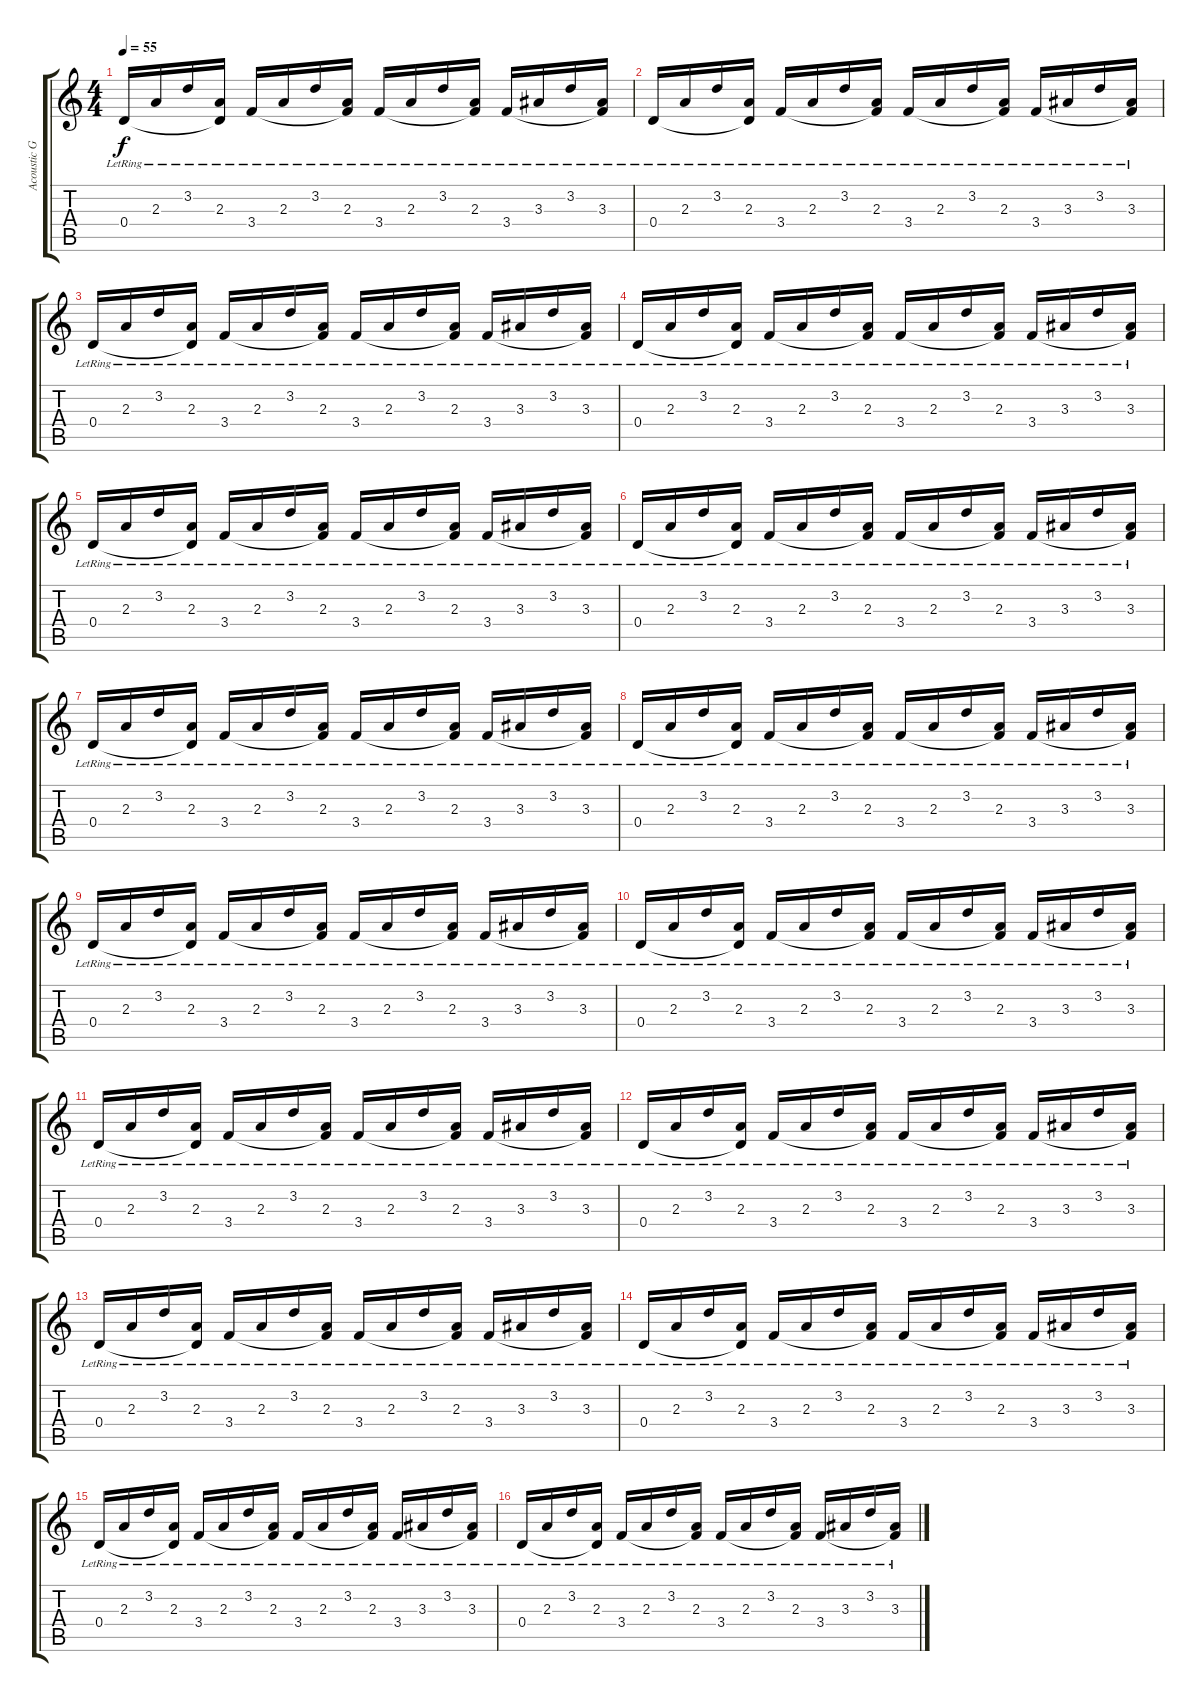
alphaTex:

\track ("Acoustic Guitar" "Acoustic G") {instrument acousticguitarsteel}
\staff {score tabs}
\tuning (E4 B3 G3 D3 A2 E2) {hide}
\ts (4 4)
\tempo 55
\clef g2
\ks c
0.4{lr}.16{dy f instrument acousticguitarsteel} 2.3{lr}.16 3.2{lr}.16 (2.3{lr} 0.4{t}).16 3.4{lr}.16 2.3{lr}.16 3.2{lr}.16 (2.3{lr} 3.4{t}).16 3.4{lr}.16 2.3{lr}.16 3.2{lr}.16 (2.3{lr} 3.4{t}).16 3.4{lr}.16 3.3{lr}.16 3.2{lr}.16 (3.3{lr} 3.4{t}).16 |
0.4{lr}.16 2.3{lr}.16 3.2{lr}.16 (2.3{lr} 0.4{t}).16 3.4{lr}.16 2.3{lr}.16 3.2{lr}.16 (2.3{lr} 3.4{t}).16 3.4{lr}.16 2.3{lr}.16 3.2{lr}.16 (2.3{lr} 3.4{t}).16 3.4{lr}.16 3.3{lr}.16 3.2{lr}.16 (3.3{lr} 3.4{t}).16 |
0.4{lr}.16 2.3{lr}.16 3.2{lr}.16 (2.3{lr} 0.4{t}).16 3.4{lr}.16 2.3{lr}.16 3.2{lr}.16 (2.3{lr} 3.4{t}).16 3.4{lr}.16 2.3{lr}.16 3.2{lr}.16 (2.3{lr} 3.4{t}).16 3.4{lr}.16 3.3{lr}.16 3.2{lr}.16 (3.3{lr} 3.4{t}).16 |
0.4{lr}.16 2.3{lr}.16 3.2{lr}.16 (2.3{lr} 0.4{t}).16 3.4{lr}.16 2.3{lr}.16 3.2{lr}.16 (2.3{lr} 3.4{t}).16 3.4{lr}.16 2.3{lr}.16 3.2{lr}.16 (2.3{lr} 3.4{t}).16 3.4{lr}.16 3.3{lr}.16 3.2{lr}.16 (3.3{lr} 3.4{t}).16 |
0.4{lr}.16 2.3{lr}.16 3.2{lr}.16 (2.3{lr} 0.4{t}).16 3.4{lr}.16 2.3{lr}.16 3.2{lr}.16 (2.3{lr} 3.4{t}).16 3.4{lr}.16 2.3{lr}.16 3.2{lr}.16 (2.3{lr} 3.4{t}).16 3.4{lr}.16 3.3{lr}.16 3.2{lr}.16 (3.3{lr} 3.4{t}).16 |
0.4{lr}.16 2.3{lr}.16 3.2{lr}.16 (2.3{lr} 0.4{t}).16 3.4{lr}.16 2.3{lr}.16 3.2{lr}.16 (2.3{lr} 3.4{t}).16 3.4{lr}.16 2.3{lr}.16 3.2{lr}.16 (2.3{lr} 3.4{t}).16 3.4{lr}.16 3.3{lr}.16 3.2{lr}.16 (3.3{lr} 3.4{t}).16 |
0.4{lr}.16 2.3{lr}.16 3.2{lr}.16 (2.3{lr} 0.4{t}).16 3.4{lr}.16 2.3{lr}.16 3.2{lr}.16 (2.3{lr} 3.4{t}).16 3.4{lr}.16 2.3{lr}.16 3.2{lr}.16 (2.3{lr} 3.4{t}).16 3.4{lr}.16 3.3{lr}.16 3.2{lr}.16 (3.3{lr} 3.4{t}).16 |
0.4{lr}.16 2.3{lr}.16 3.2{lr}.16 (2.3{lr} 0.4{t}).16 3.4{lr}.16 2.3{lr}.16 3.2{lr}.16 (2.3{lr} 3.4{t}).16 3.4{lr}.16 2.3{lr}.16 3.2{lr}.16 (2.3{lr} 3.4{t}).16 3.4{lr}.16 3.3{lr}.16 3.2{lr}.16 (3.3{lr} 3.4{t}).16 |
0.4{lr}.16 2.3{lr}.16 3.2{lr}.16 (2.3{lr} 0.4{t}).16 3.4{lr}.16 2.3{lr}.16 3.2{lr}.16 (2.3{lr} 3.4{t}).16 3.4{lr}.16 2.3{lr}.16 3.2{lr}.16 (2.3{lr} 3.4{t}).16 3.4{lr}.16 3.3{lr}.16 3.2{lr}.16 (3.3{lr} 3.4{t}).16 |
0.4{lr}.16 2.3{lr}.16 3.2{lr}.16 (2.3{lr} 0.4{t}).16 3.4{lr}.16 2.3{lr}.16 3.2{lr}.16 (2.3{lr} 3.4{t}).16 3.4{lr}.16 2.3{lr}.16 3.2{lr}.16 (2.3{lr} 3.4{t}).16 3.4{lr}.16 3.3{lr}.16 3.2{lr}.16 (3.3{lr} 3.4{t}).16 |
0.4{lr}.16 2.3{lr}.16 3.2{lr}.16 (2.3{lr} 0.4{t}).16 3.4{lr}.16 2.3{lr}.16 3.2{lr}.16 (2.3{lr} 3.4{t}).16 3.4{lr}.16 2.3{lr}.16 3.2{lr}.16 (2.3{lr} 3.4{t}).16 3.4{lr}.16 3.3{lr}.16 3.2{lr}.16 (3.3{lr} 3.4{t}).16 |
0.4{lr}.16 2.3{lr}.16 3.2{lr}.16 (2.3{lr} 0.4{t}).16 3.4{lr}.16 2.3{lr}.16 3.2{lr}.16 (2.3{lr} 3.4{t}).16 3.4{lr}.16 2.3{lr}.16 3.2{lr}.16 (2.3{lr} 3.4{t}).16 3.4{lr}.16 3.3{lr}.16 3.2{lr}.16 (3.3{lr} 3.4{t}).16 |
0.4{lr}.16 2.3{lr}.16 3.2{lr}.16 (2.3{lr} 0.4{t}).16 3.4{lr}.16 2.3{lr}.16 3.2{lr}.16 (2.3{lr} 3.4{t}).16 3.4{lr}.16 2.3{lr}.16 3.2{lr}.16 (2.3{lr} 3.4{t}).16 3.4{lr}.16 3.3{lr}.16 3.2{lr}.16 (3.3{lr} 3.4{t}).16 |
0.4{lr}.16 2.3{lr}.16 3.2{lr}.16 (2.3{lr} 0.4{t}).16 3.4{lr}.16 2.3{lr}.16 3.2{lr}.16 (2.3{lr} 3.4{t}).16 3.4{lr}.16 2.3{lr}.16 3.2{lr}.16 (2.3{lr} 3.4{t}).16 3.4{lr}.16 3.3{lr}.16 3.2{lr}.16 (3.3{lr} 3.4{t}).16 |
0.4{lr}.16 2.3{lr}.16 3.2{lr}.16 (2.3{lr} 0.4{t}).16 3.4{lr}.16 2.3{lr}.16 3.2{lr}.16 (2.3{lr} 3.4{t}).16 3.4{lr}.16 2.3{lr}.16 3.2{lr}.16 (2.3{lr} 3.4{t}).16 3.4{lr}.16 3.3{lr}.16 3.2{lr}.16 (3.3{lr} 3.4{t}).16 |
0.4{lr}.16 2.3{lr}.16 3.2{lr}.16 (2.3{lr} 0.4{t}).16 3.4{lr}.16 2.3{lr}.16 3.2{lr}.16 (2.3{lr} 3.4{t}).16 3.4{lr}.16 2.3{lr}.16 3.2{lr}.16 (2.3{lr} 3.4{t}).16 3.4{lr}.16 3.3{lr}.16 3.2{lr}.16 (3.3{lr} 3.4{t}).16
